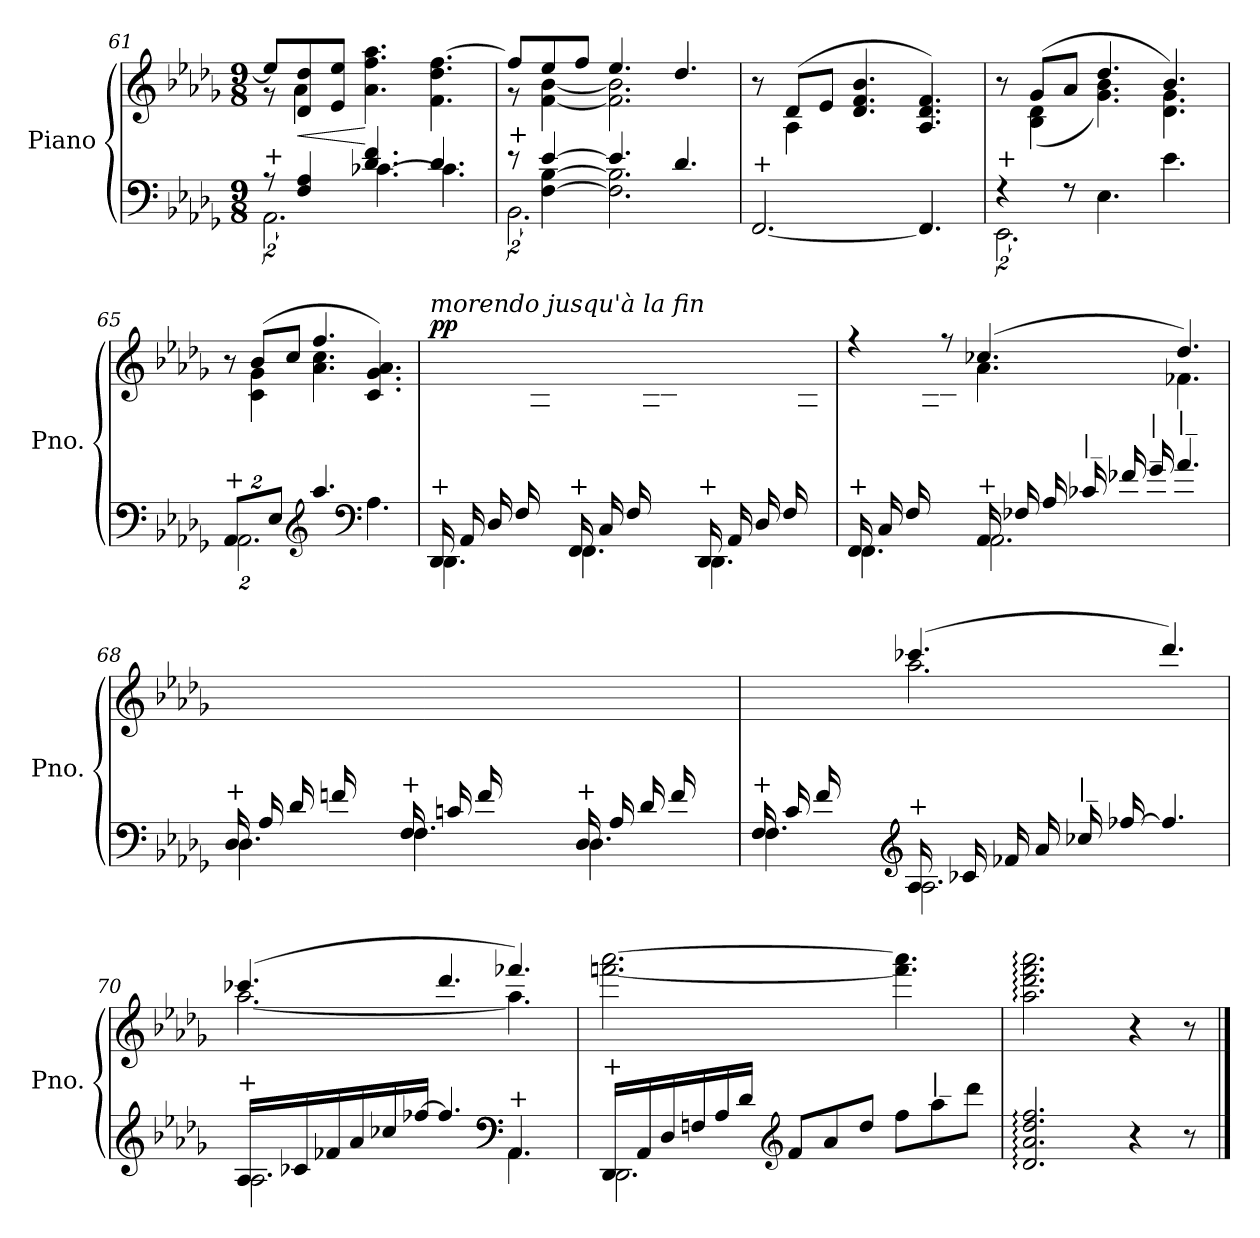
**kern	**kern	**dynam
*part1	*part1	*part1
*staff2	*staff1	*staff1/2
*I"Piano	*	*
*I'Pno.	*	*
*clefF4	*clefG2	*
*k[b-e-a-d-g-]	*k[b-e-a-d-g-]	*
*M9/8	*M9/8	*
=61	=61	=61
*^	*^	*
*	*^	*	*	*
!LO:TX:a:t=+	!	!	!	!	!
8r	4%3.AA-\	4.ryy	8ee-/L]	8r	.
!	!	!	!	!	!LO:HP:b
4F/< 4A-/<	.	.	8d-/ 8dd-/	4a-\	<
.	.	.	8e-/ 8ee-/J	.	.
4.d-/< 4.f/<	.	[4.c-X\	4.a-\ 4.ff\ 4.aa-\	2.ryy	[
4.d-</	.	4.c-\]	4.f\ 4.dd-\ [4.ff\	.	.
=62	=62	=62	=62	=62	=62
!LO:TX:a:t=+	!	!	!	!	!
8r	4%3.BB-\	8ryy	8ff/L]	8r	.
[4e-/	.	[4F\ [4B-\	8ee-/	[4f\ [4b-\	.
.	.	.	8ff/J	.	.
4.e-/]	.	2.F\] 2.B-\]	4.ee-/	2.f\] 2.b-\]	.
4.d-/	.	.	4.dd-/	.	.
*v	*v	*v	*	*	*
!!LO:PB:g=z	!!
=63	=63	=63	=63
!LO:TX:a:t=+	!	!	!
[2.FF/	8r	8ryy	.
.	(>8d-/L	4A-\	.
.	8e-/J	.	.
.	4.d-/ 4.f/ 4.b-/	2.ryy	.
4.FF/]	4.A-/ 4.d-/ 4.f/)	.	.
=64	=64	=64	=64
*^	*	*	*
!LO:TX:a:t=+	!	!	!	!
4r	4%3.EE-\	8r	8ryy	.
.	.	(>8g-/L	(<4B-\ 4d-\	.
8r	.	8a-/J	.	.
4.E-\	.	4.dd-/	4.g-\ 4.b-\)	.
4.e-\	.	4.b-/)	4.d-\ 4.g-\	.
=65	=65	=65	=65	=65
*Xbrackettup	*	*	*	*
!LO:TX:a:t=+	!	!	!	!
16%3AA-</L	4%3.AA-\	8r	8ryy	.
.	.	(>8b-/L	4c\ 4g-\	.
16%3E-</J	.	.	.	.
.	.	8cc/J	.	.
*clefG2	*	*	*	*
4.aa-</	.	4.ff/	4.a-\ 4.cc\	.
*clefF4	*	*	*	*
4.A-\	.	4.c/ 4.g-/ 4.a-/)	4.ryy	.
!!LO:LB:g=z	!!
=66	=66	=66	=66	=66
!	!	!LO:TX:a:i:t=morendo jusqu'à la fin	!	!
!LO:TX:a:t=+	!	!	!	!
!	!	!	!	!LO:DY:a
(>16DD-/LL	4.DD-\	2.ryy	4ryy	pp
16AA-/	.	.	.	.
16D-/	.	.	.	.
16F/	.	.	.	.
8ryy	.	.	16A->\	.
.	.	.	16d->\JJ)	.
!LO:TX:a:t=+	!	!	!	!
(>16FF/LL	4.FF\	.	8.ryy	.
16C/	.	.	.	.
16F/	.	.	.	.
8.ryy	.	.	16A->\	.
.	.	.	16c>\	.
.	.	.	16f>\JJ)	.
!LO:TX:a:t=+	!	!	!	!
(>16DD-/LL	4.DD-\	4.ryy	4ryy	.
16AA-/	.	.	.	.
16D-/	.	.	.	.
16F/	.	.	.	.
8ryy	.	.	16A-\	.
.	.	.	16d-\JJ)	.
=67	=67	=67	=67	=67
*	*	*	*^	*
!LO:TX:a:t=+	!	!	!	!	!
(>16FF/LL	4.FF\	4rff	4.ryy	8.ryy	.
16C/	.	.	.	.	.
16F/	.	.	.	.	.
8.ryy	.	.	.	16A-\	.
.	.	8rff	.	16c\	.
.	.	.	.	16f\JJ)	.
!LO:TX:a:t=+	!	!	!	!	!
16AA-</LL	2.AA-\	(>4.cc-X/	4.a-\	2.ryy	.
16F-X</	.	.	.	.	.
16A-</	.	.	.	.	.
!LO:TX:a:t=|_	!	!	!	!	!
16c-X/	.	.	.	.	.
16f-X/	.	.	.	.	.
!LO:TX:a:t=_	!	!	!	!	!
!LO:TX:a:t=|	!	!	!	!	!
16g-</JJ	.	.	.	.	.
!LO:TX:a:t=|_	!	!	!	!	!
4.a-/	.	4.dd-/)	4.f-X\	.	.
*	*	*	*v	*v	*
!!LO:LB:g=z
=68	=68	=68	=68	=68
!LO:TX:a:t=+	!	!	!	!
(>16D-/LL	4.D-\	2.ryy	4ryy	.
16A-/	.	.	.	.
16d-/	.	.	.	.
16fn/	.	.	.	.
8ryy	.	.	16a-\	.
.	.	.	16dd-\JJ)	.
!LO:TX:a:t=+	!	!	!	!
(>16F/LL	4.F\	.	8.ryy	.
16cn/	.	.	.	.
16f/	.	.	.	.
8.ryy	.	.	16a-\	.
.	.	.	16ccn\	.
.	.	.	16ff\JJ)	.
!LO:TX:a:t=+	!	!	!	!
(>16D-/LL	4.D-\	4.ryy	4ryy	.
16A-/	.	.	.	.
16d-/	.	.	.	.
16f/	.	.	.	.
8ryy	.	.	16a-\	.
.	.	.	16dd-\JJ)	.
=69	=69	=69	=69	=69
*	*	*	*^	*
!LO:TX:a:t=+	!	!	!	!	!
(>16F/LL	4.F\	4ryy	4.ryy	8.ryy	.
16c/	.	.	.	.	.
16f/	.	.	.	.	.
8.ryy	.	.	.	16a-\	.
.	.	8ryy	.	16cc\	.
.	.	.	.	16ff\JJ)	.
*clefG2	*	*	*	*	*
!LO:TX:a:t=+	!	!	!	!	!
16A-</LL	2.A-\	(>4.ccc-X/	2.aa-\	2.ryy	.
16c-X</	.	.	.	.	.
16f-X</	.	.	.	.	.
16a-</	.	.	.	.	.
!LO:TX:a:t=|_	!	!	!	!	!
16cc-X/	.	.	.	.	.
[16ff-X/JJ	.	.	.	.	.
4.ff-/]	.	4.ddd-/)	.	.	.
*	*	*	*v	*v	*
!!LO:LB:g=z
=70	=70	=70	=70	=70
!LO:TX:a:t=+	!	!	!	!
16A-/LL	2.A-\	(>4.ccc-X/	[2.aa-\	.
16c-X/	.	.	.	.
16f-X/	.	.	.	.
16a-/	.	.	.	.
16cc-X/	.	.	.	.
[16ff-X/JJ	.	.	.	.
4.ff-/]	.	4.ddd-/	.	.
*clefF4	*	*	*	*
!LO:TX:a:t=+	!	!	!	!
4.AA-/	4.AA-\	4.fff-X/)	4.aa-\]	.
=71	=71	=71	=71	=71
!LO:TX:a:t=+	!	!	!	!
*	*	*v	*v	*
16DD-</LL	2.DD-\	[2.fffn\ [2.aaa-\	.
16AA-</	.	.	.
16D-</	.	.	.
16Fn</	.	.	.
16A-</	.	.	.
16d-</JJ	.	.	.
*clefG2	*	*	*
8f</L	.	.	.
8a-</	.	.	.
8dd-</J	.	.	.
8ff\L	4.ryy	4.fff\] 4.aaa-\]	.
!LO:TX:a:t=|_	!	!	!
8aa-\	.	.	.
8ddd-\J	.	.	.
*v	*v	*	*
=72	=72	=72
2.d-/: 2.a-/: 2.dd-/: 2.ff/:	2.aa-\: 2.ddd-\: 2.fff\: 2.aaa-\:	.
4r	4r	.
8r	8r	.
==	==	==
*-	*-	*-
